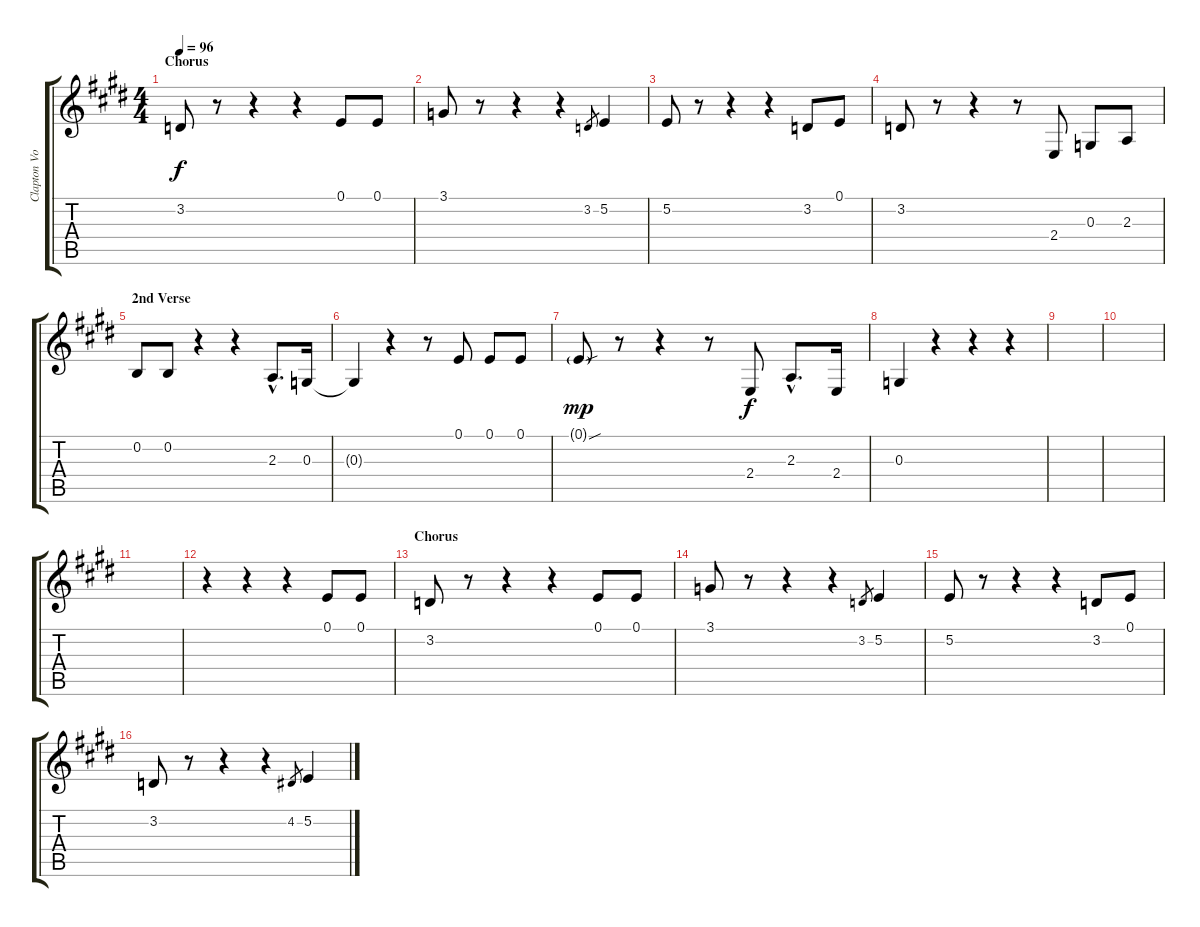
\track ("Clapton Vocals" "Clapton Vo") {instrument flute}
\staff {score tabs}
\tuning (E4 B3 G3 D3 A2 E2) {hide}
\ts (4 4)
\section ("" "Chorus")
\tempo 96
\clef g2
\ks e
3.2.8{dy f} r.8 r.4 r.4 0.1.8 0.1.8 |
3.1.8 r.8 r.4 r.4 3.2.8{gr} 5.2.4 |
5.2.8 r.8 r.4 r.4 3.2.8 0.1.8 |
3.2.8 r.8 r.4 r.8 2.4.8 0.3.8 2.3.8 |
\section ("" "2nd Verse")
0.2.8 0.2.8 r.4 r.4 2.3{hac}.8{d} 0.3.16 |
0.3{t}.4 r.4 r.8 0.1.8 0.1.8 0.1.8 |
0.1{sou g}.8{dy mp} r.8 r.4 r.8 2.4.8{dy f} 2.3{hac}.8{d} 2.4.16 |
0.3.4 r.4 r.4 r.4 |
|
|
|
r.4 r.4 r.4 0.1.8 0.1.8 |
\section ("" "Chorus")
3.2.8 r.8 r.4 r.4 0.1.8 0.1.8 |
3.1.8 r.8 r.4 r.4 3.2.8{gr} 5.2.4 |
5.2.8 r.8 r.4 r.4 3.2.8 0.1.8 |
3.2.8 r.8 r.4 r.4 4.2.8{gr} 5.2.4
